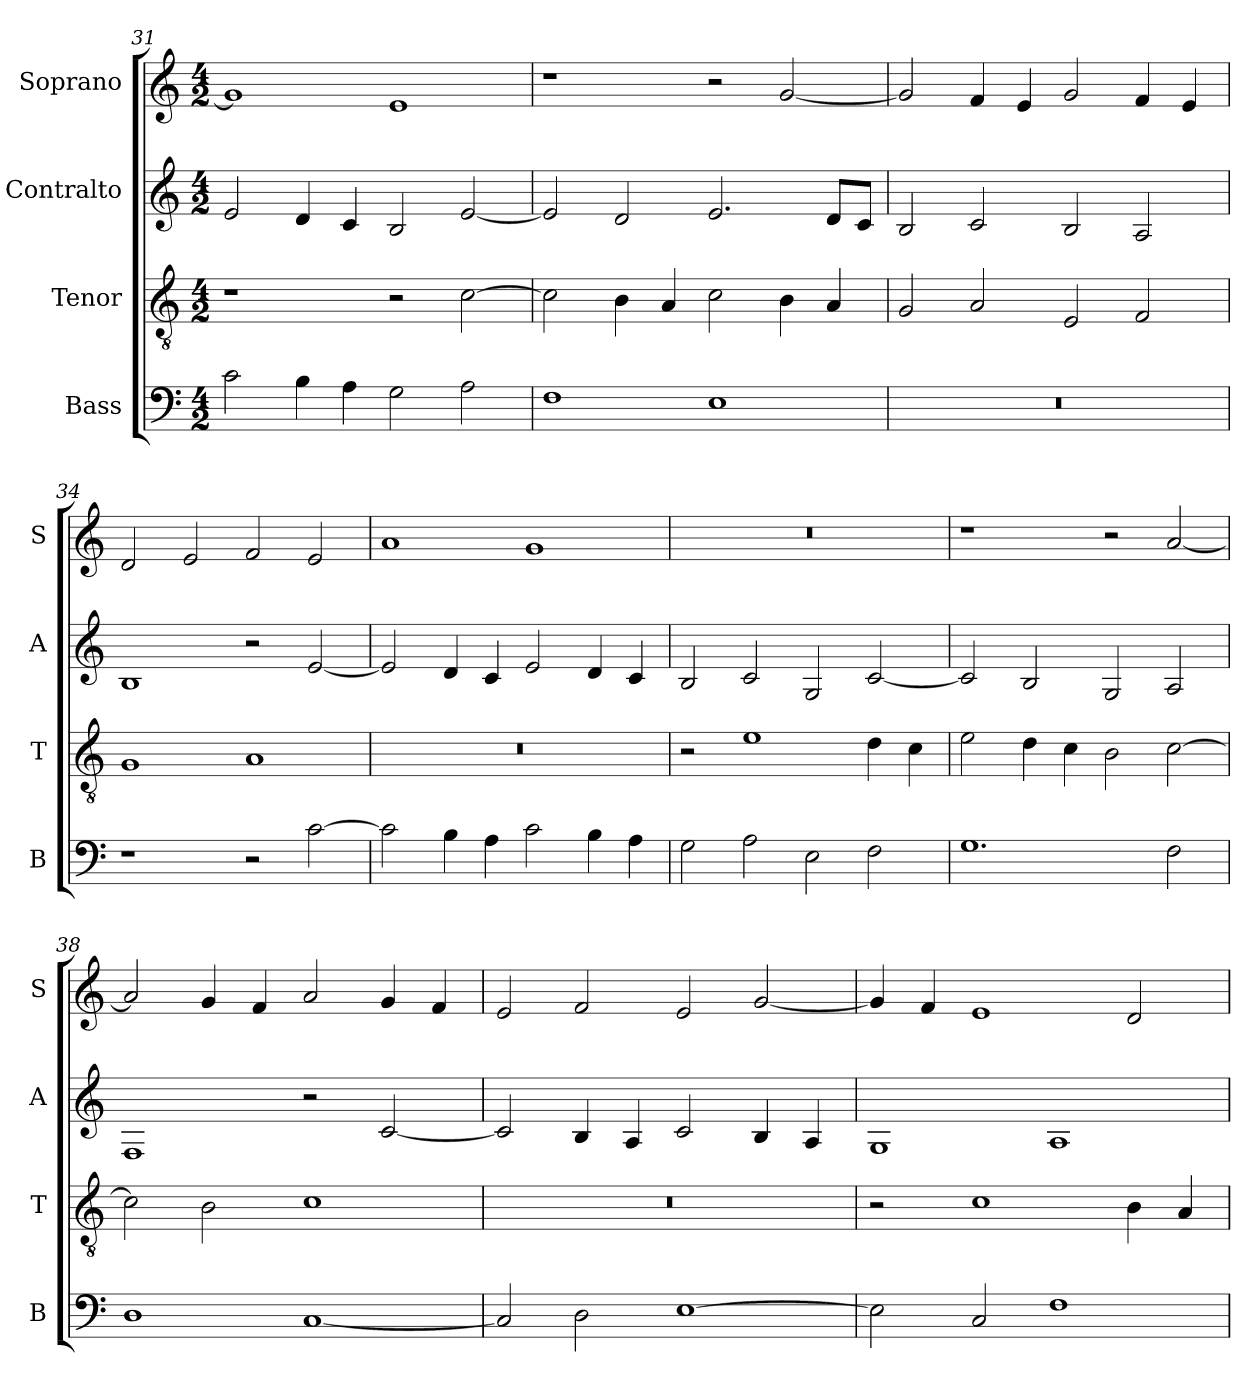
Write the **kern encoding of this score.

**kern	**kern	**kern	**kern
*part4	*part3	*part2	*part1
*staff4	*staff3	*staff2	*staff1
*I"Bass	*I"Tenor	*I"Contralto	*I"Soprano
*I'B	*I'T	*I'A	*I'S
*clefF4	*clefGv2	*clefG2	*clefG2
*k[]	*k[]	*k[]	*k[]
*E:phr	*E:phr	*E:phr	*E:phr
*M4/2	*M4/2	*M4/2	*M4/2
=31	=31	=31	=31
2c	1r	2e	1g]
4B	.	4d	.
4A	.	4c	.
2G	2r	2B	1e
2A	[2c	[2e	.
=32	=32	=32	=32
1F	2c]	2e]	1r
.	4B	2d	.
.	4A	.	.
1E	2c	2.e	2r
.	4B	.	[2g
.	4A	8d/L	.
.	.	8c/J	.
=33	=33	=33	=33
0r	2G	2B	2g]
.	2A	2c	4f
.	.	.	4e
.	2E	2B	2g
.	2F	2A	4f
.	.	.	4e
=34	=34	=34	=34
1r	1G	1B	2d
.	.	.	2e
2r	1A	2r	2f
[2c	.	[2e	2e
=35	=35	=35	=35
2c]	0r	2e]	1a
4B	.	4d	.
4A	.	4c	.
2c	.	2e	1g
4B	.	4d	.
4A	.	4c	.
=36	=36	=36	=36
2G	2r	2B	0r
2A	1e	2c	.
2E	.	2G	.
2F	4d	[2c	.
.	4c	.	.
=37	=37	=37	=37
1.G	2e	2c]	1r
.	4d	2B	.
.	4c	.	.
.	2B	2G	2r
2F	[2c	2A	[2a
=38	=38	=38	=38
1D	2c]	1F	2a]
.	2B	.	4g
.	.	.	4f
[1C	1c	2r	2a
.	.	[2c	4g
.	.	.	4f
=39	=39	=39	=39
2C]	0r	2c]	2e
2D	.	4B	2f
.	.	4A	.
[1E	.	2c	2e
.	.	4B	[2g
.	.	4A	.
=40	=40	=40	=40
2E]	2r	1G	4g]
.	.	.	4f
2C	1c	.	1e
1F	.	1A	.
.	4B	.	2d
.	4A	.	.
=	=	=	=
*-	*-	*-	*-
